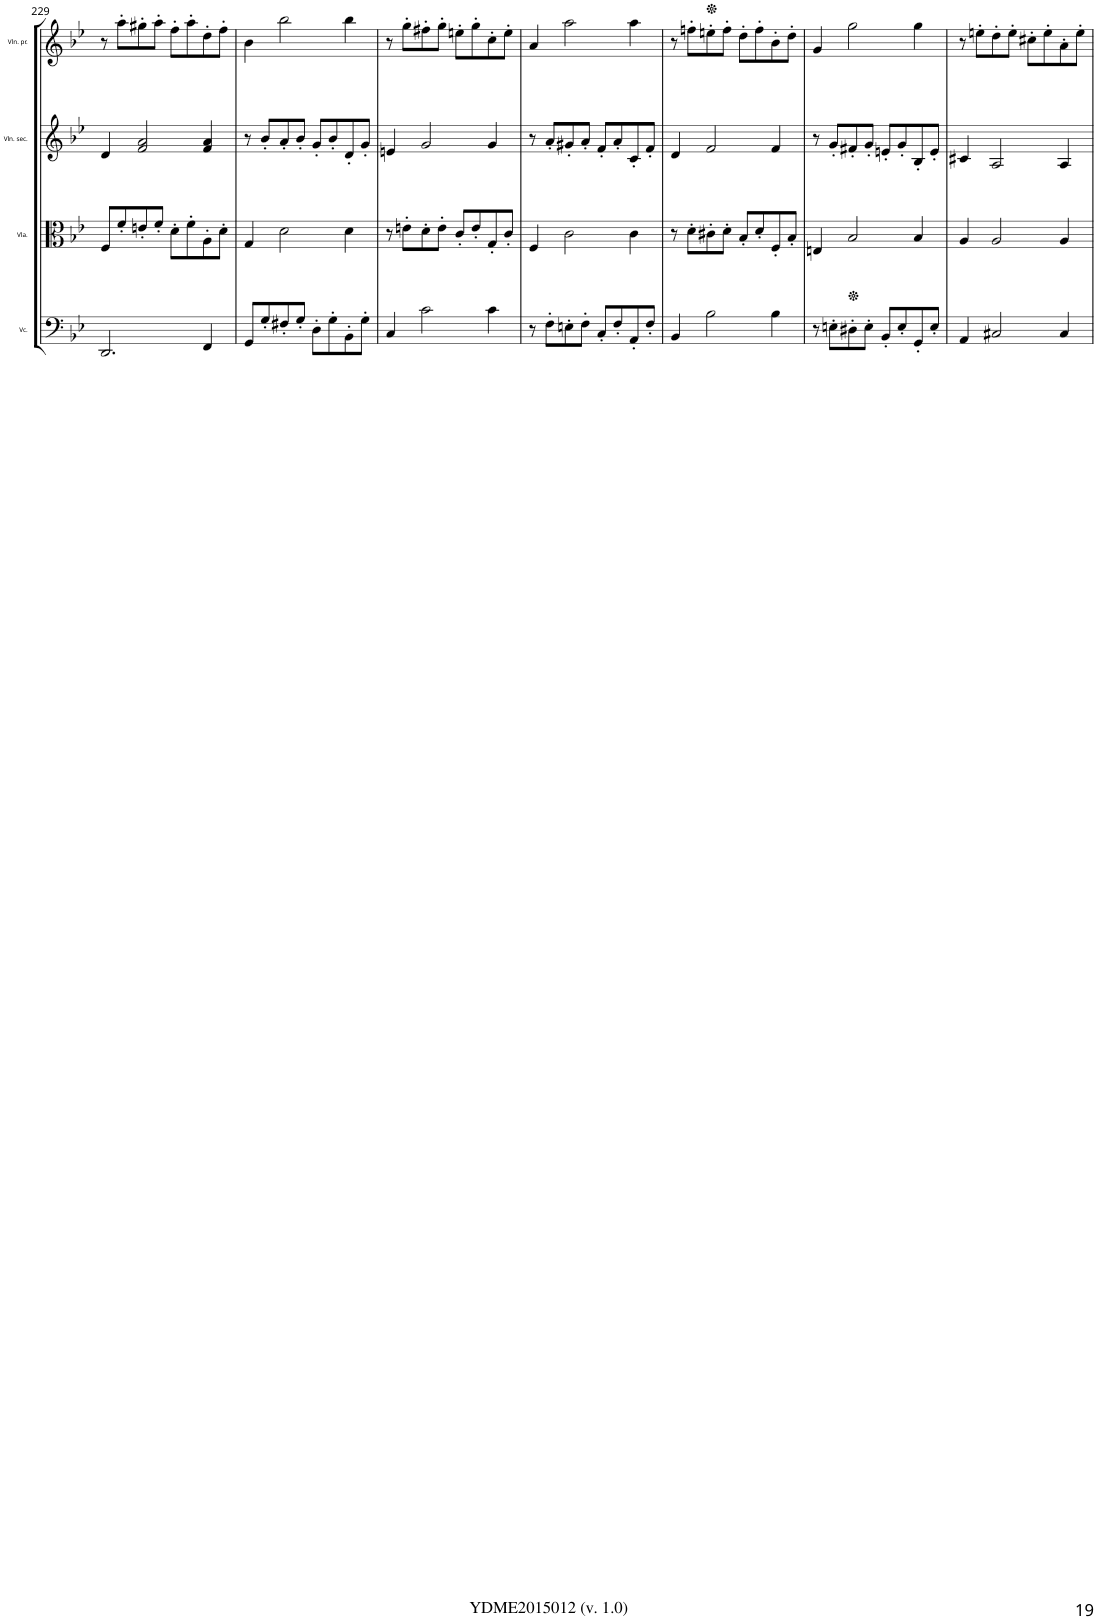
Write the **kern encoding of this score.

**kern	**kern	**kern	**kern
*part4	*part3	*part2	*part1
*staff4	*staff3	*staff2	*staff1
*I"Violoncelle	*I"Viola	*I"Violino secondo	*I"Violino primo
*I'Vc.	*I'Vla.	*I'Vln. sec.	*I'Vln. pr.
!!LO:PB:g=z
*clefF4	*clefC3	*clefG2	*clefG2
*k[b-e-]	*k[b-e-]	*k[b-e-]	*k[b-e-]
*B-:	*B-:	*B-:	*B-:
*M2/2	*M2/2	*M2/2	*M2/2
*met(c|)	*met(c|)	*met(c|)	*met(c|)
=229	=229	=229	=229
2.DD/	8F/L	4d/	8r
.	8f'/	.	8aa'\L
.	8en'/	2f/ 2a/	8gg#X'\
.	8f'/J	.	8aa'\J
.	8d'\L	.	8ff'\L
.	8f'\	.	8aa'\
4FF/	8A'\	4f/ 4a/	8dd'\
.	8d'\J	.	8ff'\J
=230	=230	=230	=230
8GG/L	4G/	8r	4b-\
8G'/	.	8b-'/L	.
8F#X'/	2d\	8a'/	2bb-\
8G'/J	.	8b-'/J	.
8D'\L	.	8g'/L	.
8G'\	.	8b-'/	.
8BB-'\	4d\	8d'/	4bb-\
8G'\J	.	8g'/J	.
=231	=231	=231	=231
4C/	8r	4en/	8r
.	8en'\L	.	8gg'\L
2c\	8d'\	2g/	8ff#X'\
.	8e'\J	.	8gg'\J
.	8c'/L	.	8een'\L
.	8e'/	.	8gg'\
4c\	8G'/	4g/	8cc'\
.	8c'/J	.	8ee'\J
=232	=232	=232	=232
8r	4F/	8r	4a/
8F'\L	.	8a'/L	.
8En'\	2c\	8g#X'/	2aa\
8F'\J	.	8a'/J	.
8C'/L	.	8f'/L	.
8F'/	.	8a'/	.
8AA'/	4c\	8c'/	4aa\
8F'/J	.	8f'/J	.
=233	=233	=233	=233
4BB-/	8r	4d/	8r
.	8d'\L	.	8ffn'\L
2B-\	8c#X'\	2f/	8een'\
.	8d'\J	.	8ff'\J
.	8B-'/L	.	8dd'\L
.	8d'/	.	8ff'\
4B-\	8F'/	4f/	8b-'\
.	8B-'/J	.	8dd'\J
=234	=234	=234	=234
8r	4En/	8r	4g/
8En'\L	.	8g'/L	.
8D#X'\	2B-/	8f#X'/	2gg\
8E'\J	.	8g'/J	.
8BB-'/L	.	8en'/L	.
8E'/	.	8g'/	.
8GG'/	4B-/	8B-'/	4gg\
8E'/J	.	8e'/J	.
=235	=235	=235	=235
4AA/	4A/	4c#X/	8r
.	.	.	8een'\L
2C#X/	2A/	2A/	8dd'\
.	.	.	8ee'\J
.	.	.	8cc#X'\L
.	.	.	8ee'\
4C#/	4A/	4A/	8a'\
.	.	.	8ee'\J
=	=	=	=
*-	*-	*-	*-
